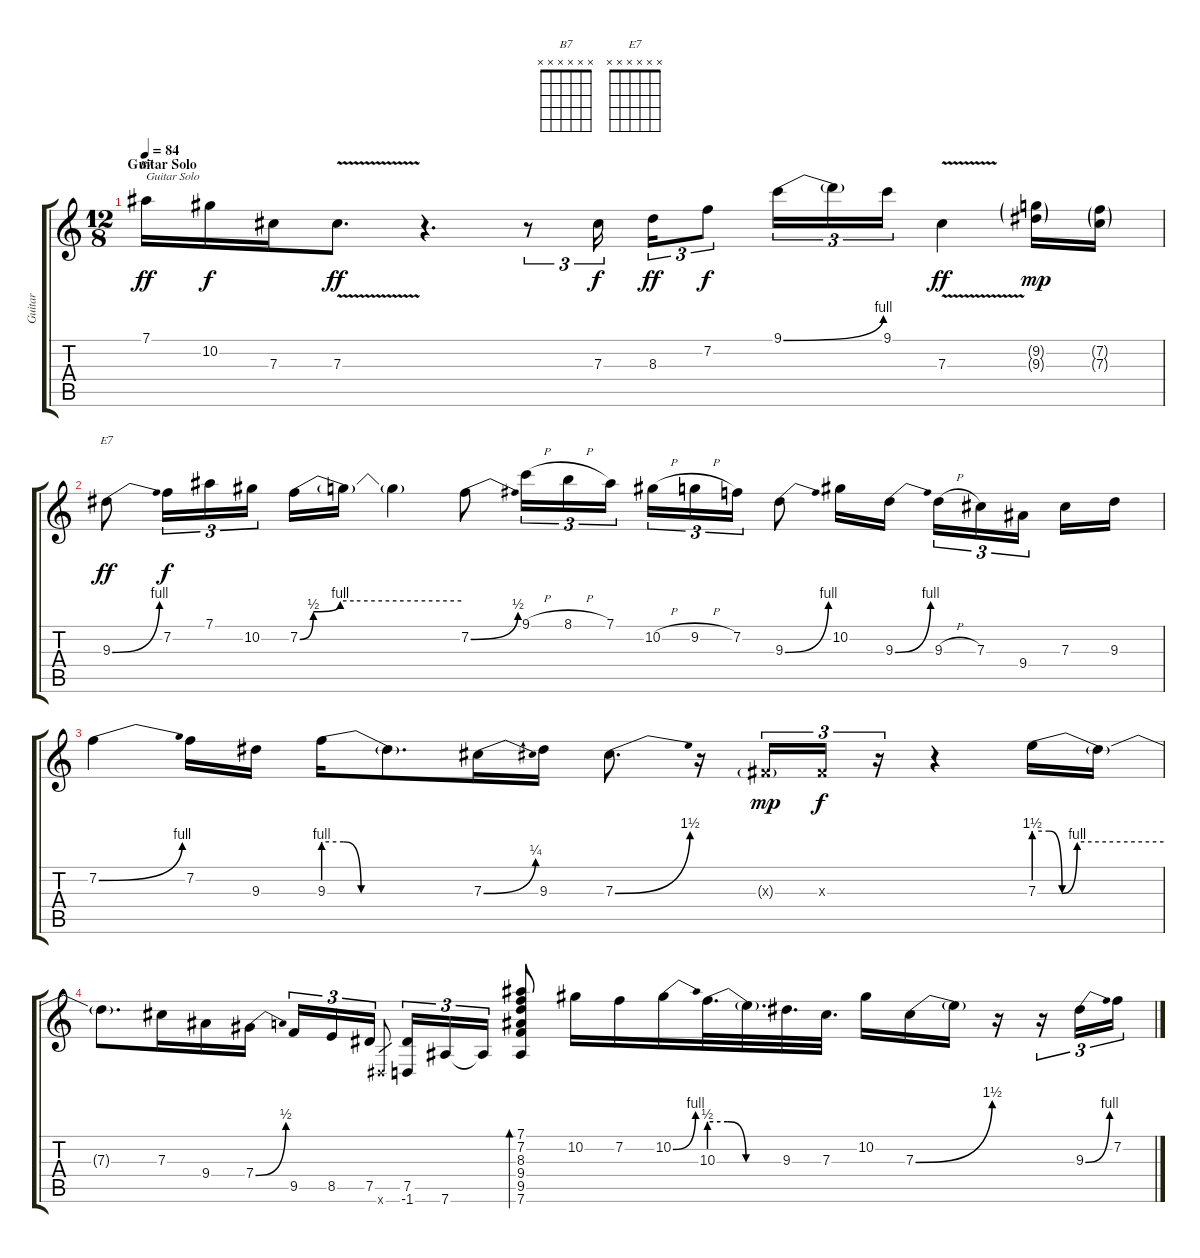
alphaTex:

\track ("Guitar" "Guitar") {instrument overdrivenguitar}
\staff {score tabs}
\tuning (Eb4 Bb3 Gb3 Db3 Ab2 Eb2) {hide}
\chord ("B7" x x x x x x)
\chord ("E7" x x x x x x)
\ts (12 8)
\section ("" "Guitar Solo")
\tempo 84
\clef g2
\ks c
7.1.16{ch "B7" txt "Guitar Solo" dy ff} 10.2.16{dy f} 7.3.16 7.3{v}.8{d dy ff} r.4{d} r.8{tu (3 2)} 7.3.16{tu (3 2) dy f beam splitsecondary} 8.3.16{tu (3 2) dy ff} 7.2.8{tu (3 2) dy f} 9.1{be (bend 0 0 60 4)}.16{tu (3 2)} 9.1{t}.16{tu (3 2)} 9.1.16{tu (3 2)} 7.3{v}.4{dy ff} (9.2{g} 9.3{g}).16{dy mp} (7.2{g} 7.3{g}).16 |
9.3{be (bend 0 0 60 4)}.8{ch "E7" dy ff} 7.2.16{tu (3 2) dy f} 7.1.16{tu (3 2)} 10.2.16{tu (3 2) beam splitsecondary} 7.2{be (custom 0 0 5 2 15 4 20 4 60 4)}.16 7.2{t}.16 7.2{t}.4 7.2{be (bend 0 0 60 2)}.8 9.1{h}.16{tu (3 2)} 8.1{h}.16{tu (3 2)} 7.1.16{tu (3 2) beam splitsecondary} 10.2{h}.16{tu (3 2)} 9.2{h}.16{tu (3 2)} 7.2.16{tu (3 2)} 9.3{be (bend 0 0 60 4)}.8 10.2.16 9.3{be (bend 0 0 60 4)}.16{beam splitsecondary} 9.3{h}.16{tu (3 2)} 7.3.16{tu (3 2)} 9.4.16{tu (3 2) beam splitsecondary} 7.3.16 9.3.16 |
7.2{be (bend 0 0 60 4)}.4 7.2.16 9.3.16 9.3{be (custom 0 4 8 4 15 0 60 0)}.16 9.3{t}.8{d} 7.3{be (bend 0 0 60 1)}.16 9.3.16 7.3{be (bend 0 0 60 6)}.8{d} r.16 0.3{g x}.16{tu (3 2) dy mp} 0.3{x}.16{tu (3 2) dy f} r.16{tu (3 2)} r.4 7.3{be (custom 0 6 7 6 13 0 20 4 60 4)}.16 7.3{t}.16 |
7.3{t}.8{d} 7.3.16 9.4.16 7.4{be (bend 0 0 60 2)}.16 9.5.16{tu (3 2)} 8.5.16{tu (3 2)} 7.5.16{tu (3 2)} 0.6{x}.8{gr beam splitsecondary} (7.5 -1.6).16{tu (3 2)} 7.6.16{tu (3 2)} 7.6{t}.16{tu (3 2)} (7.1 7.2 8.3 9.4 9.5 7.6).8{bd 120} 10.2.16 7.2.16 10.2{be (bend 0 0 60 4)}.16 10.3{be (custom 0 2 15 2 30 0 60 0)}.32{d} 10.3{t}.32{d} 9.3.32{d} 7.3.32{d} 10.2.16 7.3{be (bend 0 0 60 6)}.16 7.3{t}.16 r.16 r.16{tu (3 2)} 9.3{be (bend 0 0 60 4)}.16{tu (3 2)} 7.2.16{tu (3 2)}
